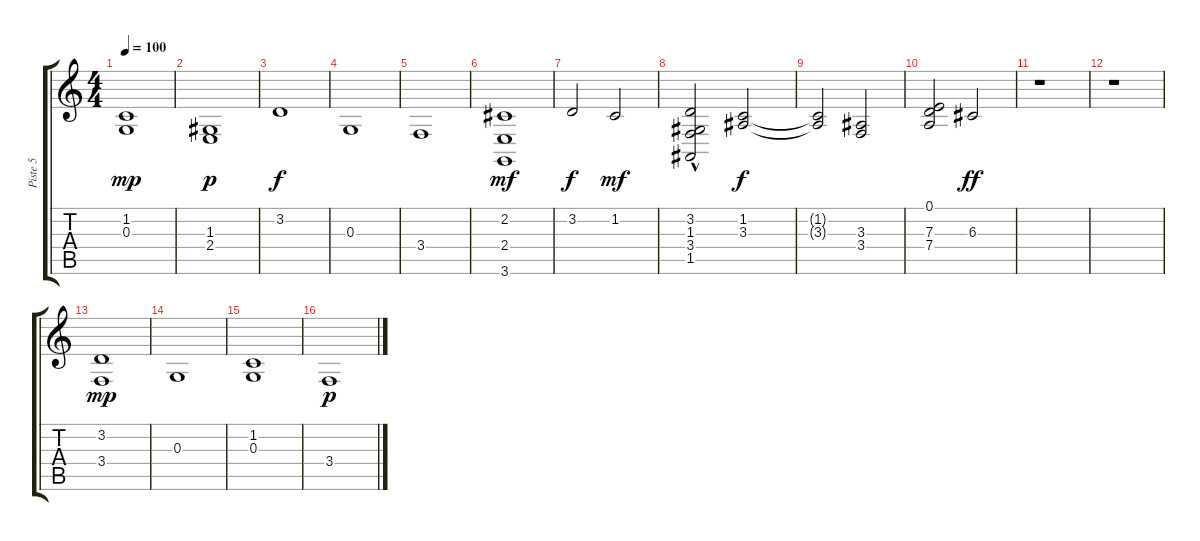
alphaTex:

\track ("Piste 5" "Piste 5") {instrument stringensemble2}
\staff {score tabs}
\tuning (E4 B3 G3 D3 A2 E2) {hide}
\ts (4 4)
\tempo 100
\clef g2
\ks c
(1.2 0.3).1{dy mp} |
(1.3 2.4).1{dy p} |
3.2.1{dy f} |
0.3.1 |
3.4.1 |
(2.2 2.4 3.6).1{dy mf} |
3.2.2{dy f} 1.2.2{dy mf} |
(3.2 1.3{hac} 3.4 1.5).2 (1.2 3.3).2{dy f} |
(1.2{t} 3.3{t}).2 (3.3 3.4).2 |
(0.1 7.3 7.4).2 6.3.2{dy ff} |
r.1 |
r.1 |
(3.2 3.4).1{dy mp} |
0.3.1 |
(1.2 0.3).1 |
3.4.1{dy p}
